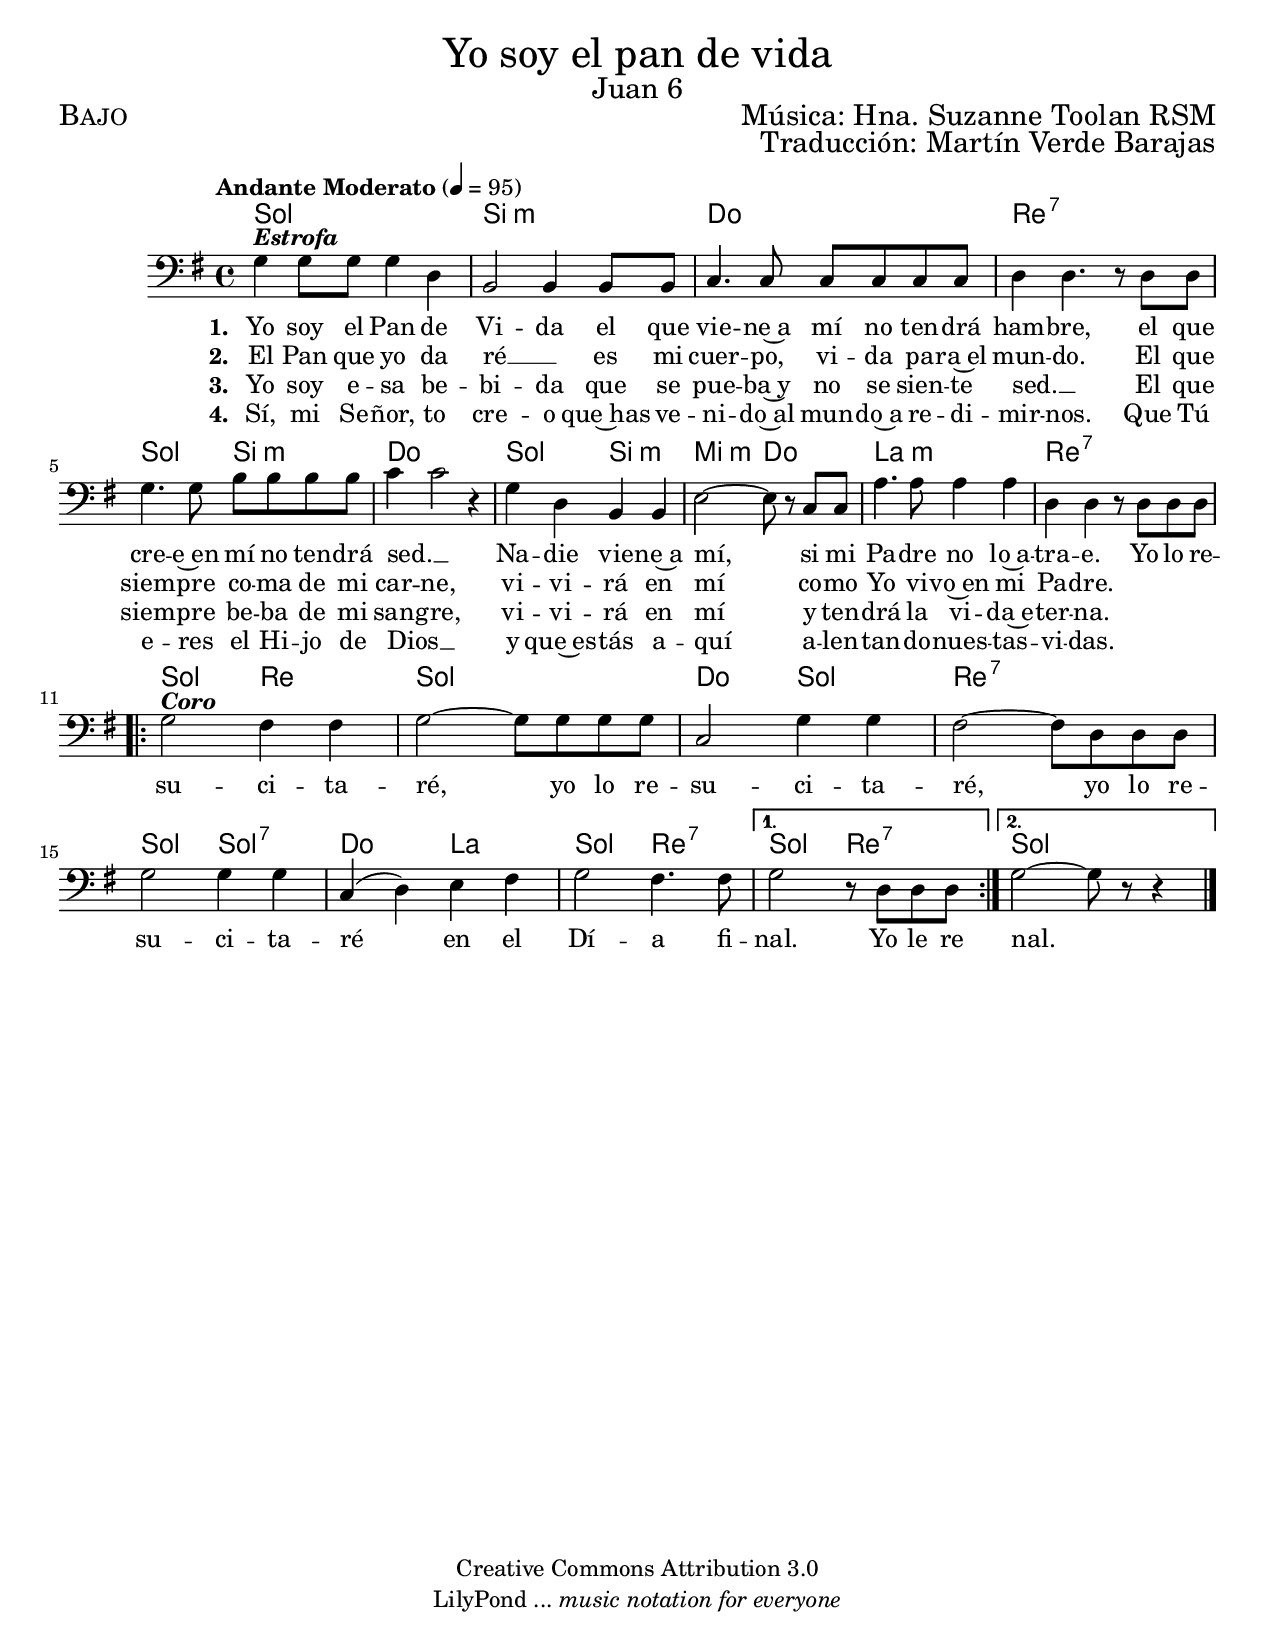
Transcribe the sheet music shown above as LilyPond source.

% ****************************************************************
%	Aleluya, mujeres santas - Bajo
%	by serach.sam@
% ****************************************************************
\language "espanol"
\version "2.19.49"

\include "melodia.ily"

%#(set-global-staff-size 24)

% --- Parametro globales

\markup { \fill-line { \center-column { \fontsize #5 \titulo \fontsize #2 \subtitulo } } }
\markup { \fill-line { \fontsize #2 \smallCaps "Bajo" \fontsize #2 \autor  } }
\markup { \fill-line { " " \fontsize #2 \arreglo } }

\header {
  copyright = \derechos
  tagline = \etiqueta
  breakbefore = ##t
}

% --- Musica

% --- Letra

\score {
  <<
    \acordes
    \new Staff <<
      \new Voice = "voz" << \global \bajo >>
      \new Lyrics \lyricsto "voz" \letra
      \new Lyrics \lyricsto "voz" \segunda
      \new Lyrics \lyricsto "voz" \tercera
      \new Lyrics \lyricsto "voz" \cuarta
    >>
  >>
  \midi {}
  \layout {}
}

\paper {
  #(set-paper-size "letter")
}